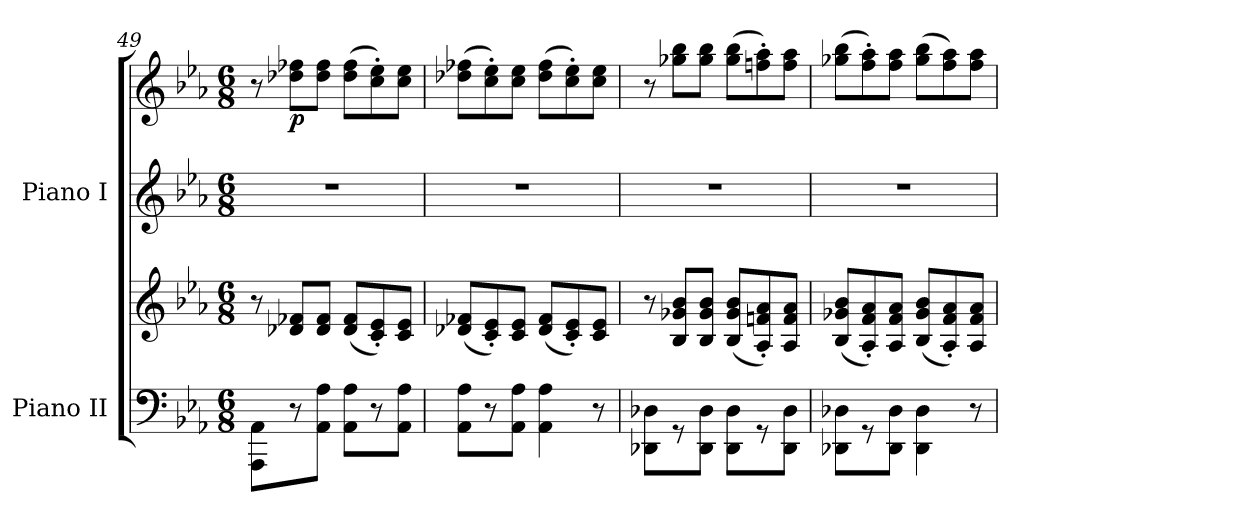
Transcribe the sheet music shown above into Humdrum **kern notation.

**kern	**kern	**kern	**kern	**dynam
*part2	*part2	*part1	*part1	*part1
*staff4	*staff3	*staff2	*staff1	*staff1/2
*I"Piano II	*	*I"Piano I	*	*
*I'Pno. II	*	*I'Pno. I	*	*
!!LO:LB:g=z
*clefF4	*clefG2	*clefG2	*clefG2	*
*k[b-e-a-]	*k[b-e-a-]	*k[b-e-a-]	*k[b-e-a-]	*
*M6/8	*M6/8	*M6/8	*M6/8	*
=49	=49	=49	=49	=49
8AAA-\ 8AA-\L	8r	2.r	8r	.
!	!	!	!	!LO:DY:b
8r	8d-X/ 8f-X/L	.	8dd-X\ 8ff-X\L	p
8AA-\ 8A-\J	8d-/ 8f-/J	.	8dd-\ 8ff-\J	.
8AA-\ 8A-\L	(<8d-/ 8f-/L	.	(>8dd-\ 8ff-\L	.
8r	8c/' 8e-/')	.	8cc\' 8ee-\')	.
8AA-\ 8A-\J	8c/ 8e-/J	.	8cc\ 8ee-\J	.
=50	=50	=50	=50	=50
8AA-\ 8A-\L	(<8d-X/ 8f-X/L	2.r	(>8dd-X\ 8ff-X\L	.
8r	8c/' 8e-/')	.	8cc\' 8ee-\')	.
8AA-\ 8A-\J	8c/ 8e-/J	.	8cc\ 8ee-\J	.
4AA-\ 4A-\	(<8d-/ 8f-/L	.	(>8dd-\ 8ff-\L	.
.	8c/' 8e-/')	.	8cc\' 8ee-\')	.
8r	8c/ 8e-/J	.	8cc\ 8ee-\J	.
=51	=51	=51	=51	=51
8DD-X\ 8D-X\L	8r	2.r	8r	.
8r	8B-/ 8g-X/ 8b-/L	.	8gg-X\ 8bb-\L	.
8DD-\ 8D-\J	8B-/ 8g-/ 8b-/J	.	8gg-\ 8bb-\J	.
8DD-\ 8D-\L	(<8B-/ 8g-/ 8b-/L	.	(>8gg-\ 8bb-\L	.
8r	8A-/' 8fn/' 8a-/')	.	8ffn\' 8aa-\')	.
8DD-\ 8D-\J	8A-/ 8f/ 8a-/J	.	8ff\ 8aa-\J	.
=52	=52	=52	=52	=52
8DD-X\ 8D-X\L	(<8B-/ 8g-X/ 8b-/L	2.r	(>8gg-X\ 8bb-\L	.
8r	8A-/' 8f/' 8a-/')	.	8ff\' 8aa-\')	.
8DD-\ 8D-\J	8A-/ 8f/ 8a-/J	.	8ff\ 8aa-\J	.
4DD-\ 4D-\	(<8B-/ 8g-/ 8b-/L	.	(>8gg-\ 8bb-\L	.
.	8A-/' 8f/' 8a-/')	.	8ff\ 8aa-\)	.
8r	8A-/ 8f/ 8a-/J	.	8ff\ 8aa-\J	.
=	=	=	=	=
*-	*-	*-	*-	*-
